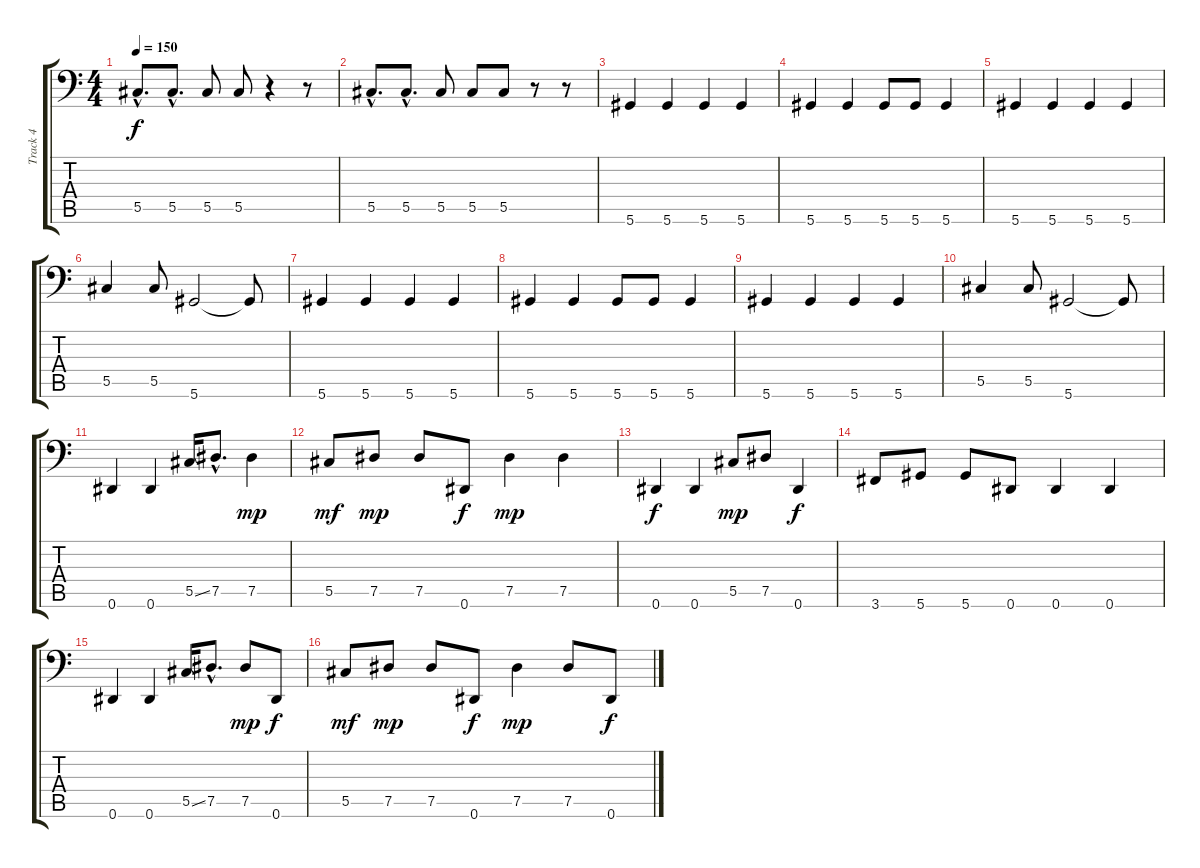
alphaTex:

\track ("Track 4" "Track 4") {instrument electricbasspick}
\staff {score tabs}
\tuning (Eb3 Bb2 Gb2 Db2 Ab1 Eb1) {hide}
\ts (4 4)
\tempo 150
\clef f4
\ks c
5.5{hac}.8{d dy f} 5.5{hac}.8{d} 5.5.8 5.5.8 r.4 r.8 |
5.5{hac}.8{d} 5.5{hac}.8{d} 5.5.8 5.5.8 5.5.8 r.8 r.8 |
5.6.4 5.6.4 5.6.4 5.6.4 |
5.6.4 5.6.4 5.6.8 5.6.8 5.6.4 |
5.6.4 5.6.4 5.6.4 5.6.4 |
5.5.4 5.5.8 5.6.2 5.6{t}.8 |
5.6.4 5.6.4 5.6.4 5.6.4 |
5.6.4 5.6.4 5.6.8 5.6.8 5.6.4 |
5.6.4 5.6.4 5.6.4 5.6.4 |
5.5.4 5.5.8 5.6.2 5.6{t}.8 |
0.6.4 0.6.4 5.5{ss}.16 7.5{hac}.8{d} 7.5.4{dy mp} |
5.5.8{dy mf} 7.5.8{dy mp} 7.5.8 0.6.8{dy f} 7.5.4{dy mp} 7.5.4 |
0.6.4{dy f} 0.6.4 5.5.8{dy mp} 7.5.8 0.6.4{dy f} |
3.6.8 5.6.8 5.6.8 0.6.8 0.6.4 0.6.4 |
0.6.4 0.6.4 5.5{ss}.16 7.5{hac}.8{d} 7.5.8{dy mp} 0.6.8{dy f} |
5.5.8{dy mf} 7.5.8{dy mp} 7.5.8 0.6.8{dy f} 7.5.4{dy mp} 7.5.8 0.6.8{dy f}
